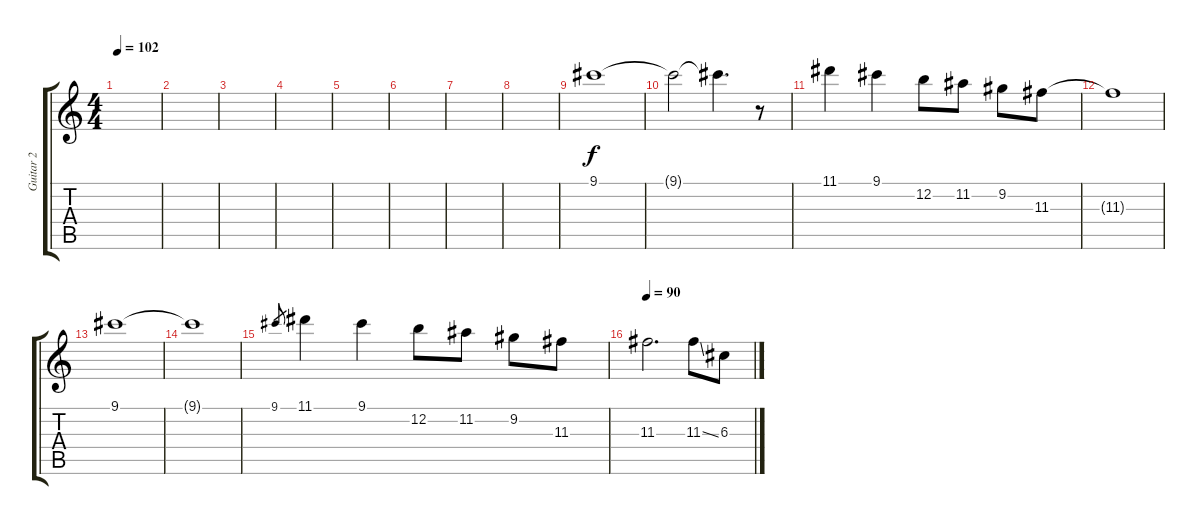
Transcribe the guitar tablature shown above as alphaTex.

\track ("Guitar 2" "Guitar 2") {instrument distortionguitar}
\staff {score tabs}
\tuning (E4 B3 G3 D3 A2 E2) {hide}
\ts (4 4)
\tempo 102
\clef g2
\ks c
|
|
|
|
|
|
|
|
9.1.1 |
9.1{t}.2 9.1{t}.4{d} r.8 |
11.1.4 9.1.4 12.2.8 11.2.8 9.2.8 11.3.8 |
11.3{t}.1 |
9.1.1 |
9.1{t}.1 |
9.1.8{gr} 11.1.4 9.1.4 12.2.8 11.2.8 9.2.8 11.3.8 |
\tempo 90
11.3.2{d} 11.3{ss}.8 6.3.8
